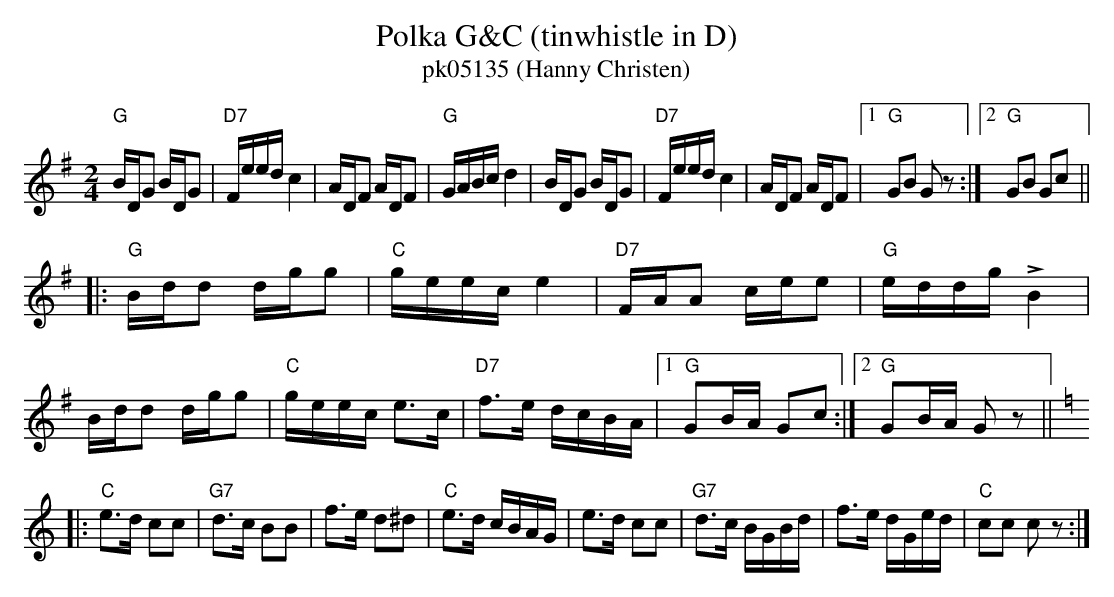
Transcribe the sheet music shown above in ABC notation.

X:1
T:Polka G&C (tinwhistle in D)
T:pk05135 (Hanny Christen)
M:2/4
L:1/16
K:G %%MIDI gchordon
"G"BDG2 BDG2 | "D7"Feedc4 | ADF2 ADF2 | "G"GABcd4 | BDG2 BDG2 | "D7"Feedc4 | ADF2 ADF2 |1 "G"G2B2 G2z2 :|2 "G"G2B2 G2c2 ||
|: "G"Bdd2 dgg2 | "C"geece4 | "D7"FAA2 cee2 | "G"eddg !>!B4 | Bdd2 dgg2 | "C"geec e3c | "D7"f3e dcBA |1 "G"G2BA G2c2 :|2 "G"G2BA G2z2 || [K:C]
|: "C"e3d c2c2 | "G7"d3c B2B2 | f3e d2^d2 | "C"e3d cBAG | e3d c2c2 | "G7"d3c BGBd | f3e dGed | "C"c2c2 c2z2 :|
